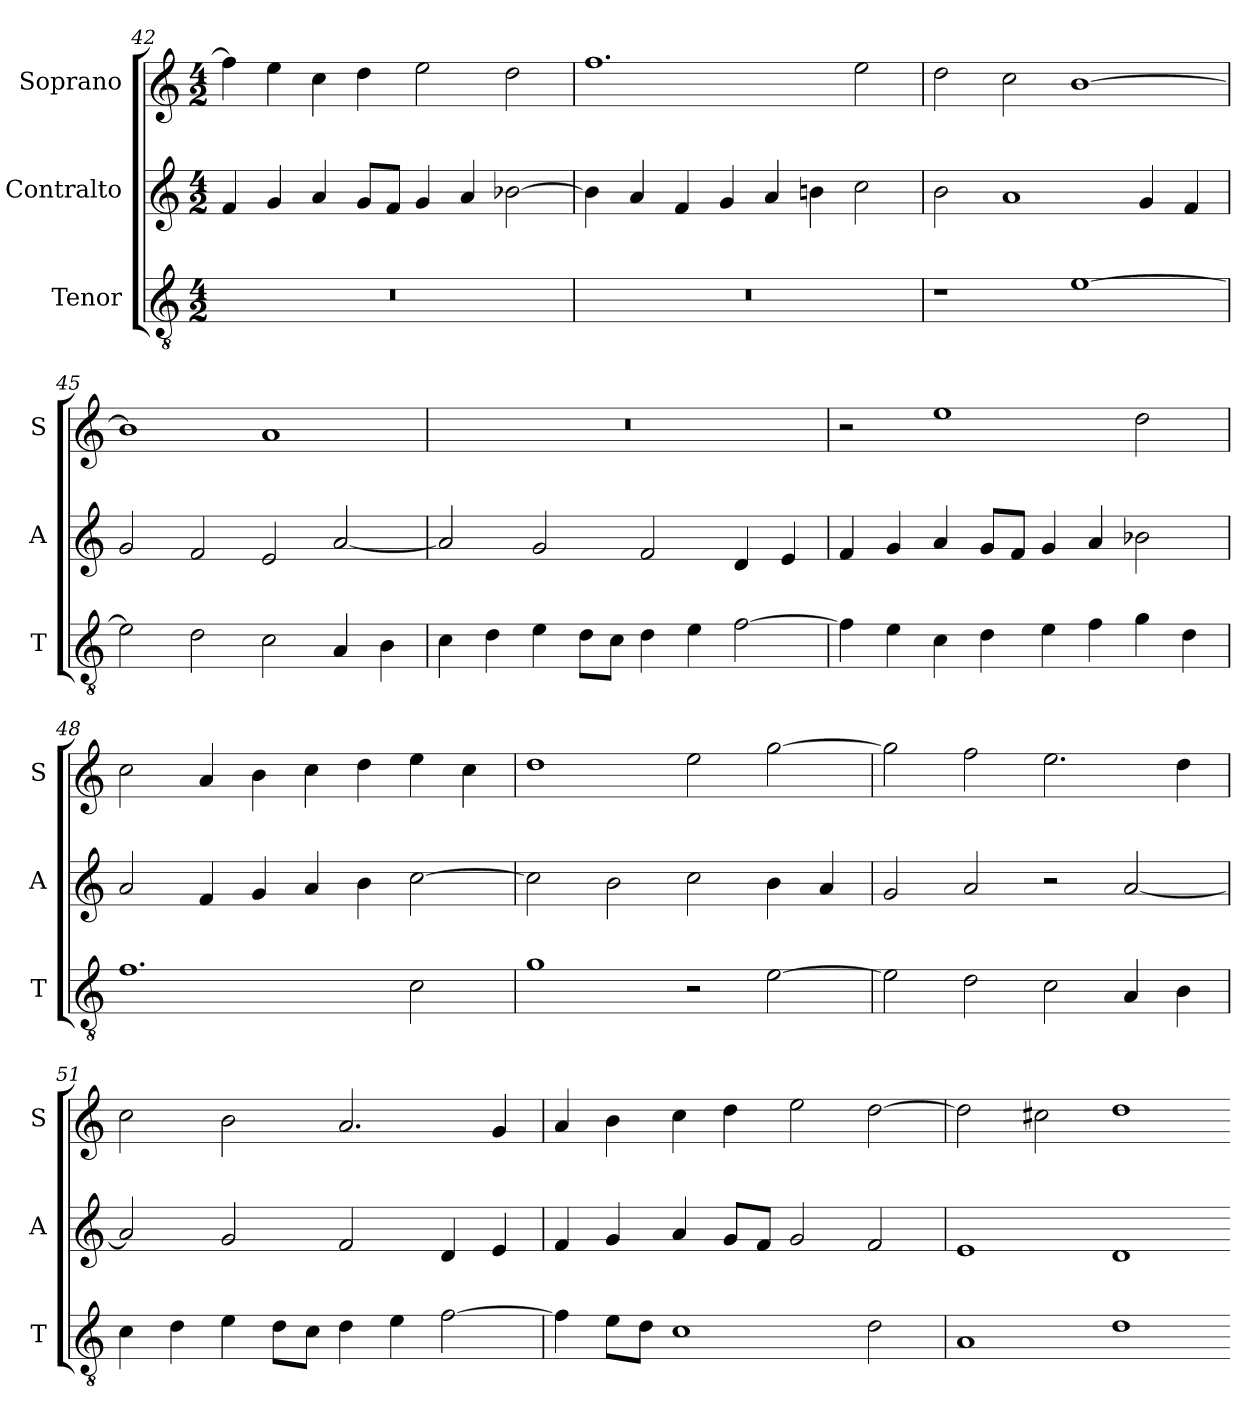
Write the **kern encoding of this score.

**kern	**kern	**kern
*part3	*part2	*part1
*staff3	*staff2	*staff1
*I"Tenor	*I"Contralto	*I"Soprano
*I'T	*I'A	*I'S
*clefGv2	*clefG2	*clefG2
*k[]	*k[]	*k[]
*A:aeo	*A:aeo	*A:aeo
*M4/2	*M4/2	*M4/2
=42	=42	=42
0r	4f	4ff]
.	4g	4ee
.	4a	4cc
.	8g/L	4dd
.	8f/J	.
.	4g	2ee
.	4a	.
.	[2b-X	2dd
=43	=43	=43
0r	4b-]	1.ff
.	4a	.
.	4f	.
.	4g	.
.	4a	.
.	4bn	.
.	2cc	2ee
=44	=44	=44
1r	2b	2dd
.	1a	2cc
[1e	.	[1b
.	4g	.
.	4f	.
=45	=45	=45
2e]	2g	1b]
2d	2f	.
2c	2e	1a
4A	[2a	.
4B	.	.
=46	=46	=46
4c	2a]	0r
4d	.	.
4e	2g	.
8d\L	.	.
8c\J	.	.
4d	2f	.
4e	.	.
[2f	4d	.
.	4e	.
=47	=47	=47
4f]	4f	2r
4e	4g	.
4c	4a	1ee
4d	8g/L	.
.	8f/J	.
4e	4g	.
4f	4a	.
4g	2b-X	2dd
4d	.	.
=48	=48	=48
1.f	2a	2cc
.	4f	4a
.	4g	4b
.	4a	4cc
.	4b	4dd
2c	[2cc	4ee
.	.	4cc
=49	=49	=49
1g	2cc]	1dd
.	2b	.
2r	2cc	2ee
[2e	4b	[2gg
.	4a	.
=50	=50	=50
2e]	2g	2gg]
2d	2a	2ff
2c	2r	2.ee
4A	[2a	.
4B	.	4dd
=51	=51	=51
4c	2a]	2cc
4d	.	.
4e	2g	2b
8d\L	.	.
8c\J	.	.
4d	2f	2.a
4e	.	.
[2f	4d	.
.	4e	4g
=52	=52	=52
4f]	4f	4a
8e\L	4g	4b
8d\J	.	.
1c	4a	4cc
.	8g/L	4dd
.	8f/J	.
.	2g	2ee
2d	2f	[2dd
=53	=53	=53
1A	1e	2dd]
.	.	2cc#X
1d	1d	1dd
=-	=-	=-
*-	*-	*-
